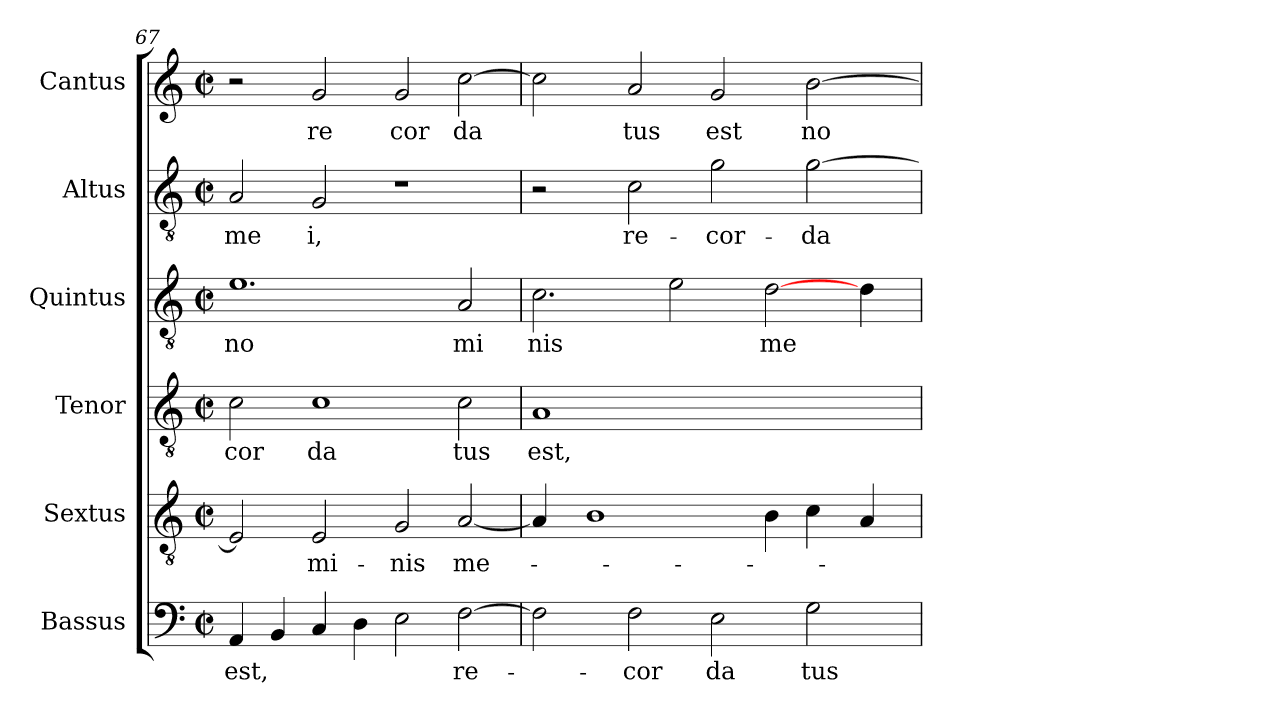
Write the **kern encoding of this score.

**kern	**text	**kern	**text	**kern	**text	**kern	**text	**kern	**text	**kern	**text
*part6	*part6	*part5	*part5	*part4	*part4	*part3	*part3	*part2	*part2	*part1	*part1
*staff6	*staff6	*staff5	*staff5	*staff4	*staff4	*staff3	*staff3	*staff2	*staff2	*staff1	*staff1
*I"Bassus	*	*I"Sextus	*	*I"Tenor	*	*I"Quintus	*	*I"Altus	*	*I"Cantus	*
*clefF4	*	*clefGv2	*	*clefGv2	*	*clefGv2	*	*clefGv2	*	*clefG2	*
*M2/2	*	*M2/2	*	*M2/2	*	*M2/2	*	*M2/2	*	*M2/2	*
*met(c|)	*	*met(c|)	*	*met(c|)	*	*met(c|)	*	*met(c|)	*	*met(c|)	*
=67	=67	=67	=67	=67	=67	=67	=67	=67	=67	=67	=67
!	!LO:LY:b	!	!	!	!LO:LY:b:cj	!	!LO:LY:b:cj	!	!LO:LY:b:cj	!	!
4AA/	est,	2E/]	.	2c\	cor	1.e	no	2A/	me	2r	.
4BB/	.	.	.	.	.	.	.	.	.	.	.
!	!	!	!LO:LY:b:cj	!	!LO:LY:b:cj	!	!	!	!LO:LY:b:cj	!	!LO:LY:b:cj
4C/	.	2E/	-mi-	1c	da	.	.	2G/	i,	2g/	re
4D\	.	.	.	.	.	.	.	.	.	.	.
!	!	!	!LO:LY:b:cj	!	!	!	!	!	!	!	!LO:LY:b:cj
2E\	.	2G/	-nis	.	.	.	.	1r	.	2g/	cor
!	!LO:LY:b:cj	!	!LO:LY:b	!	!LO:LY:b:cj	!	!LO:LY:b:cj	!	!	!	!LO:LY:b:cj
[>2F\	re-	[>2A/	me-	2c\	tus	2A/	mi	.	.	[<2cc\	da
!!LO:LB:g=z
=68	=68	=68	=68	=68	=68	=68	=68	=68	=68	=68	=68
!	!	!	!	!	!LO:LY:b:cj	!	!LO:LY:b	!	!	!	!
*^	*	*	*	*	*	*	*	*	*	*^	*
2F\]	16.ryy	.	4A/]	.	1A	est,	2.c\	nis	2r	.	2cc\]	16.ryy	.
.	1ryy	.	.	.	.	.	.	.	.	.	.	1ryy	.
.	.	.	1B	.	.	.	.	.	.	.	.	.	.
!	!	!LO:LY:b:cj	!	!	!	!	!	!	!	!LO:LY:b:cj	!	!	!LO:LY:b:cj
2F\	.	-cor	.	.	.	.	.	.	2c\	re-	2a/	.	tus
.	.	.	.	.	.	.	2e\	.	.	.	.	.	.
!	!	!LO:LY:b:cj	!	!	!	!	!	!	!	!LO:LY:b:cj	!	!	!LO:LY:b:cj
2E\	.	da	.	.	1ryy	.	.	.	2g\	-cor-	2g/	.	est
.	2ryy	.	.	.	.	.	.	.	.	.	.	2ryy	.
!	!	!	!	!	!	!	!	!LO:LY:b	!	!	!	!	!
.	.	.	4B\	.	.	.	[>2d\	me	.	.	.	.	.
!	!	!LO:LY:b:cj	!	!	!	!	!	!	!	!LO:LY:b:cj	!	!	!LO:LY:b:cj
2G\	.	tus	4c\	.	.	.	.	.	[>2g\	-da-	[>2b\	.	no-
.	4ryy	.	.	.	.	.	.	.	.	.	.	4ryy	.
.	.	.	4A/	.	.	.	4d\	.	.	.	.	.	.
.	8ryy	.	.	.	.	.	.	.	.	.	.	8ryy	.
.	32ryy	.	.	.	.	.	.	.	.	.	.	32ryy	.
*v	*v	*	*	*	*	*	*	*	*	*	*v	*v	*
=	=	=	=	=	=	=	=	=	=	=	=
*-	*-	*-	*-	*-	*-	*-	*-	*-	*-	*-	*-
